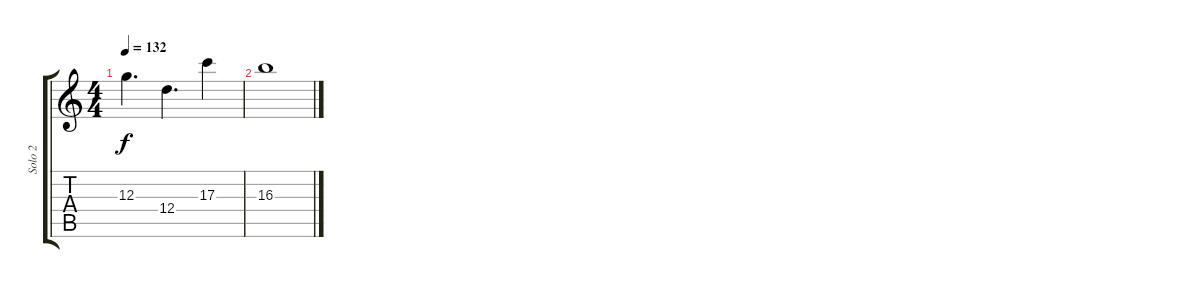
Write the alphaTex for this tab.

\track ("Solo 2" "Solo 2") {instrument distortionguitar}
\staff {score tabs}
\tuning (E4 B3 G3 D3 A2 E2) {hide}
\ts (4 4)
\tempo 132
\clef g2
\ks c
12.3.4{d dy f} 12.4.4{d} 17.3.4 |
16.3.1
